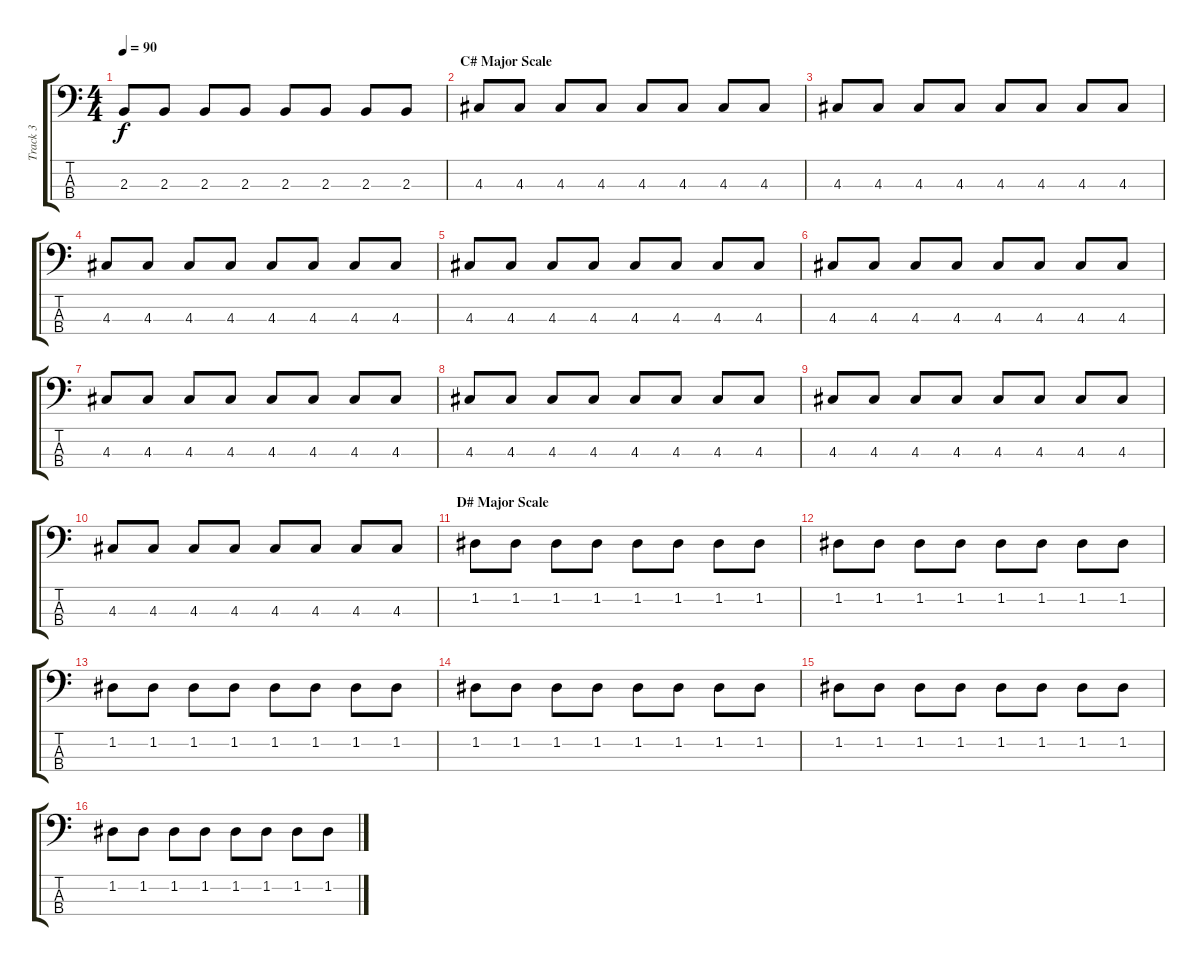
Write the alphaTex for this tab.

\track ("Track 3" "Track 3") {instrument electricbassfinger}
\staff {score tabs}
\tuning (G2 D2 A1 E1) {hide}
\ts (4 4)
\tempo 90
\clef f4
\ks c
2.3.8{dy f} 2.3.8 2.3.8 2.3.8 2.3.8 2.3.8 2.3.8 2.3.8 |
\section ("" "C# Major Scale")
4.3.8 4.3.8 4.3.8 4.3.8 4.3.8 4.3.8 4.3.8 4.3.8 |
4.3.8 4.3.8 4.3.8 4.3.8 4.3.8 4.3.8 4.3.8 4.3.8 |
4.3.8 4.3.8 4.3.8 4.3.8 4.3.8 4.3.8 4.3.8 4.3.8 |
4.3.8 4.3.8 4.3.8 4.3.8 4.3.8 4.3.8 4.3.8 4.3.8 |
4.3.8 4.3.8 4.3.8 4.3.8 4.3.8 4.3.8 4.3.8 4.3.8 |
4.3.8 4.3.8 4.3.8 4.3.8 4.3.8 4.3.8 4.3.8 4.3.8 |
4.3.8 4.3.8 4.3.8 4.3.8 4.3.8 4.3.8 4.3.8 4.3.8 |
4.3.8 4.3.8 4.3.8 4.3.8 4.3.8 4.3.8 4.3.8 4.3.8 |
4.3.8 4.3.8 4.3.8 4.3.8 4.3.8 4.3.8 4.3.8 4.3.8 |
\section ("" "D# Major Scale")
1.2.8 1.2.8 1.2.8 1.2.8 1.2.8 1.2.8 1.2.8 1.2.8 |
1.2.8 1.2.8 1.2.8 1.2.8 1.2.8 1.2.8 1.2.8 1.2.8 |
1.2.8 1.2.8 1.2.8 1.2.8 1.2.8 1.2.8 1.2.8 1.2.8 |
1.2.8 1.2.8 1.2.8 1.2.8 1.2.8 1.2.8 1.2.8 1.2.8 |
1.2.8 1.2.8 1.2.8 1.2.8 1.2.8 1.2.8 1.2.8 1.2.8 |
1.2.8 1.2.8 1.2.8 1.2.8 1.2.8 1.2.8 1.2.8 1.2.8
